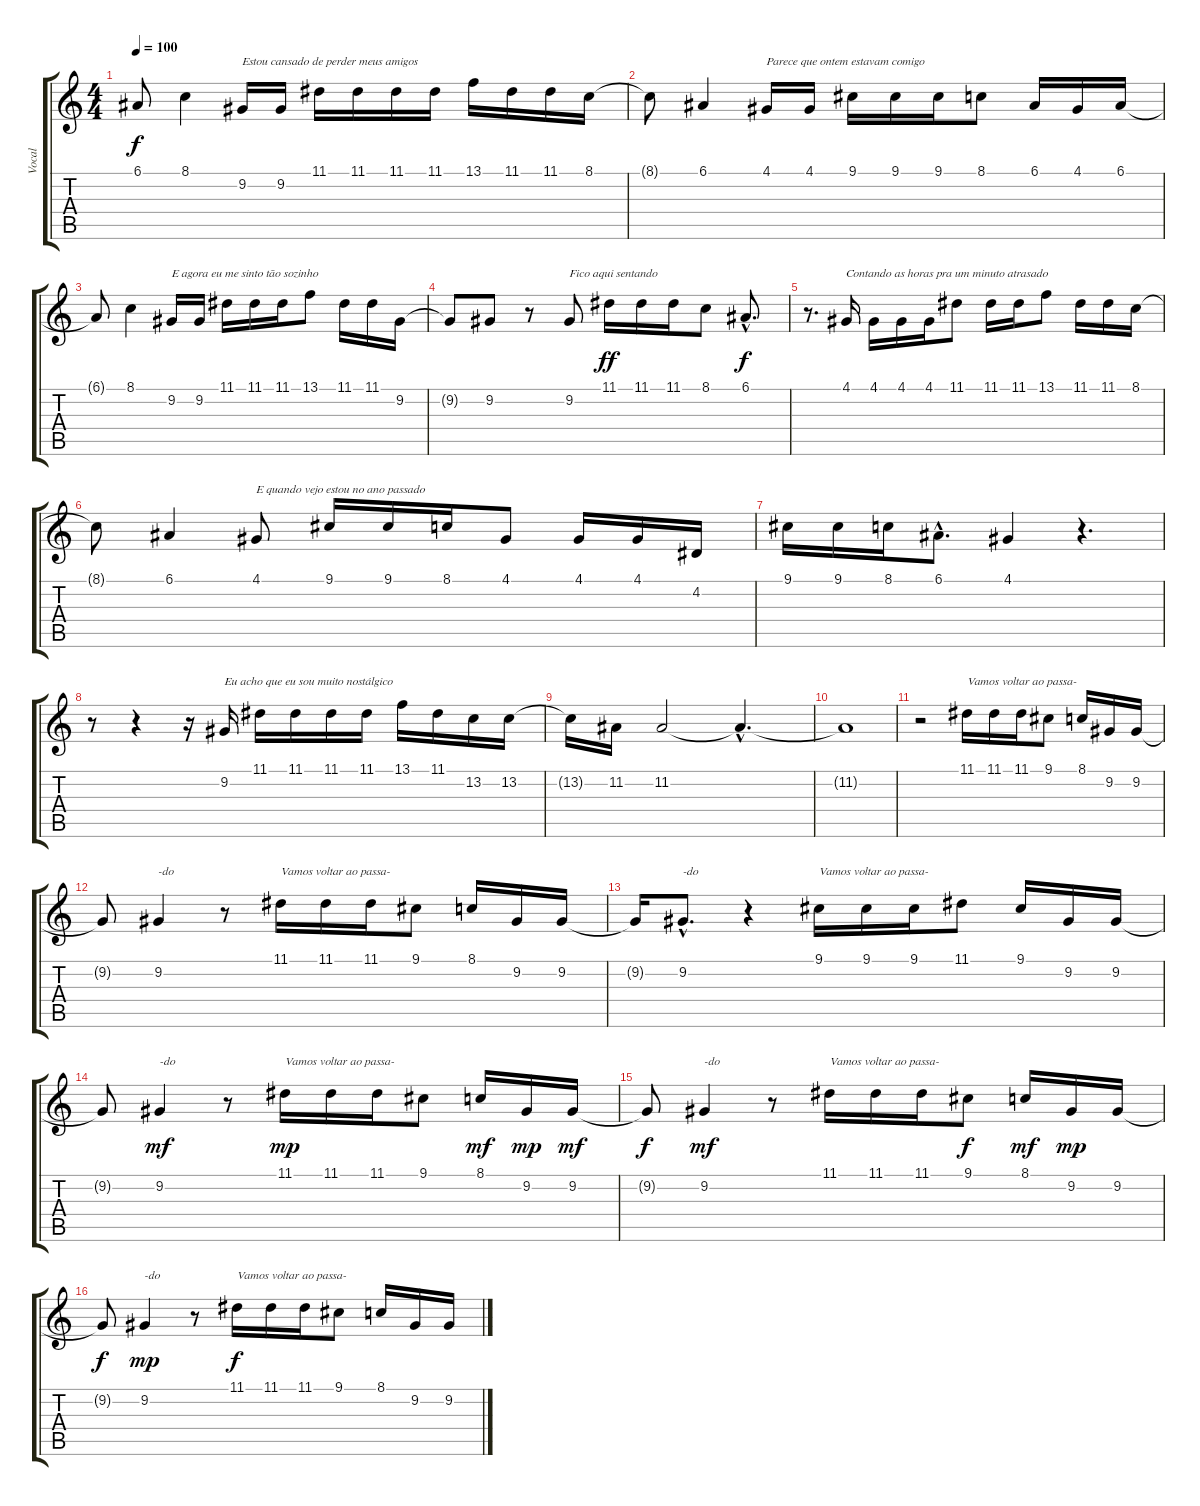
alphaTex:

\track ("Vocal" "Vocal") {instrument lead2sawtooth}
\staff {score tabs}
\tuning (E4 B3 G3 D3 A2 E2) {hide}
\ts (4 4)
\tempo 100
\clef g2
\ks c
6.1{t}.8{dy f} 8.1.4 9.2.16{txt "Estou cansado de perder meus amigos"} 9.2.16 11.1.16 11.1.16 11.1.16 11.1.16 13.1.16 11.1.16 11.1.16 8.1.16 |
8.1{t}.8 6.1.4 4.1.16{txt "Parece que ontem estavam comigo"} 4.1.16 9.1.16 9.1.16 9.1.16 8.1.8 6.1.16 4.1.16 6.1.16 |
6.1{t}.8 8.1.4 9.2.16{txt "E agora eu me sinto tão sozinho"} 9.2.16 11.1.16 11.1.16 11.1.16 13.1.8 11.1.16 11.1.16 9.2.16 |
9.2{t}.8 9.2.8 r.8 9.2.8{txt "Fico aqui sentando"} 11.1.16{dy ff} 11.1.16 11.1.16 8.1.8 6.1{hac}.8{d dy f} |
r.8{d} 4.1.16{txt "Contando as horas pra um minuto atrasado"} 4.1.16 4.1.16 4.1.16 11.1.8 11.1.16 11.1.16 13.1.8 11.1.16 11.1.16 8.1.16 |
8.1{t}.8 6.1.4 4.1.8{txt "E quando vejo estou no ano passado"} 9.1.16 9.1.16 8.1.16 4.1.8 4.1.16 4.1.16 4.2.16 |
9.1.16 9.1.16 8.1.16 6.1{hac}.8{d} 4.1.4 r.4{d} |
r.8 r.4 r.16 9.2.16{txt "Eu acho que eu sou muito nostálgico"} 11.1.16 11.1.16 11.1.16 11.1.16 13.1.16 11.1.16 13.2.16 13.2.16 |
13.2{t}.16 11.2.16 11.2.2 11.2{hac t}.4{d} |
11.2{t}.1 |
r.2 11.1.16{txt "Vamos voltar ao passa-"} 11.1.16 11.1.16 9.1.8 8.1.16 9.2.16 9.2.16 |
9.2{t}.8 9.2.4{txt "-do"} r.8 11.1.16{txt "Vamos voltar ao passa-"} 11.1.16 11.1.16 9.1.8 8.1.16 9.2.16 9.2.16 |
9.2{t}.16 9.2{hac}.8{d txt "-do"} r.4 9.1.16{txt "Vamos voltar ao passa-"} 9.1.16 9.1.16 11.1.8 9.1.16 9.2.16 9.2.16 |
9.2{t}.8 9.2.4{txt "-do" dy mf} r.8 11.1.16{txt "Vamos voltar ao passa-" dy mp} 11.1.16 11.1.16 9.1.8 8.1.16{dy mf} 9.2.16{dy mp} 9.2.16{dy mf} |
9.2{t}.8{dy f} 9.2.4{txt "-do" dy mf} r.8 11.1.16{txt "Vamos voltar ao passa-"} 11.1.16 11.1.16 9.1.8{dy f} 8.1.16{dy mf} 9.2.16{dy mp} 9.2.16 |
9.2{t}.8{dy f} 9.2.4{txt "-do" dy mp} r.8 11.1.16{txt "Vamos voltar ao passa-" dy f} 11.1.16 11.1.16 9.1.8 8.1.16 9.2.16 9.2.16
